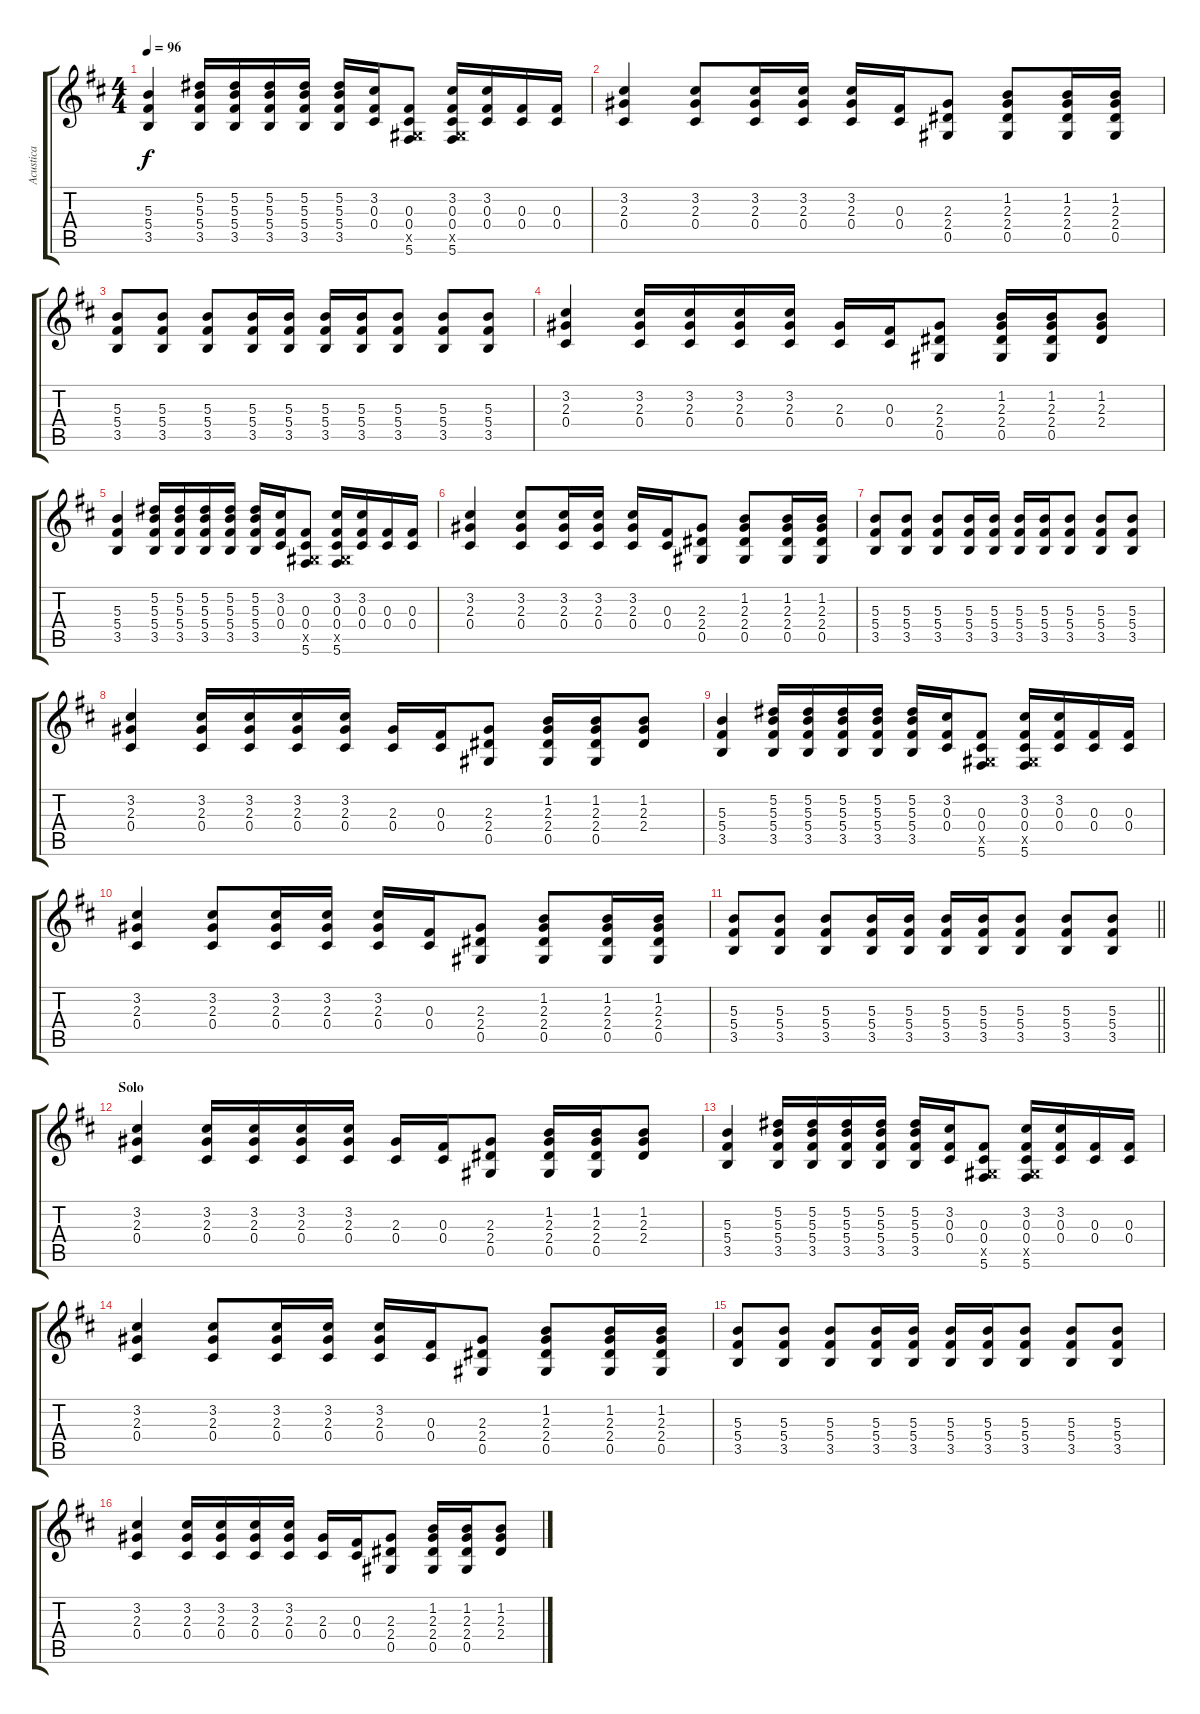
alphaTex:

\track ("Acustica" "Acustica") {instrument acousticguitarsteel}
\staff {score tabs}
\tuning (Eb4 Bb3 Gb3 Db3 Ab2 Db2) {hide}
\ts (4 4)
\tempo 96
\clef g2
\ks d
(5.3 5.4 3.5).4{dy f} (5.2 5.3 5.4 3.5).16 (5.2 5.3 5.4 3.5).16 (5.2 5.3 5.4 3.5).16 (5.2 5.3 5.4 3.5).16 (5.2 5.3 5.4 3.5).16 (3.2 0.3 0.4).16 (0.3 0.4 0.5{x} 5.6).8 (3.2 0.3 0.4 0.5{x} 5.6).16 (3.2 0.3 0.4).16 (0.3 0.4).16 (0.3 0.4).16 |
(3.2 2.3 0.4).4 (3.2 2.3 0.4).8 (3.2 2.3 0.4).16 (3.2 2.3 0.4).16 (3.2 2.3 0.4).16 (0.3 0.4).16 (2.3 2.4 0.5).8 (1.2 2.3 2.4 0.5).8 (1.2 2.3 2.4 0.5).16 (1.2 2.3 2.4 0.5).16 |
(5.3 5.4 3.5).8 (5.3 5.4 3.5).8 (5.3 5.4 3.5).8 (5.3 5.4 3.5).16 (5.3 5.4 3.5).16 (5.3 5.4 3.5).16 (5.3 5.4 3.5).16 (5.3 5.4 3.5).8 (5.3 5.4 3.5).8 (5.3 5.4 3.5).8 |
(3.2 2.3 0.4).4 (3.2 2.3 0.4).16 (3.2 2.3 0.4).16 (3.2 2.3 0.4).16 (3.2 2.3 0.4).16 (2.3 0.4).16 (0.3 0.4).16 (2.3 2.4 0.5).8 (1.2 2.3 2.4 0.5).16 (1.2 2.3 2.4 0.5).16 (1.2 2.3 2.4).8 |
(5.3 5.4 3.5).4 (5.2 5.3 5.4 3.5).16 (5.2 5.3 5.4 3.5).16 (5.2 5.3 5.4 3.5).16 (5.2 5.3 5.4 3.5).16 (5.2 5.3 5.4 3.5).16 (3.2 0.3 0.4).16 (0.3 0.4 0.5{x} 5.6).8 (3.2 0.3 0.4 0.5{x} 5.6).16 (3.2 0.3 0.4).16 (0.3 0.4).16 (0.3 0.4).16 |
(3.2 2.3 0.4).4 (3.2 2.3 0.4).8 (3.2 2.3 0.4).16 (3.2 2.3 0.4).16 (3.2 2.3 0.4).16 (0.3 0.4).16 (2.3 2.4 0.5).8 (1.2 2.3 2.4 0.5).8 (1.2 2.3 2.4 0.5).16 (1.2 2.3 2.4 0.5).16 |
(5.3 5.4 3.5).8 (5.3 5.4 3.5).8 (5.3 5.4 3.5).8 (5.3 5.4 3.5).16 (5.3 5.4 3.5).16 (5.3 5.4 3.5).16 (5.3 5.4 3.5).16 (5.3 5.4 3.5).8 (5.3 5.4 3.5).8 (5.3 5.4 3.5).8 |
(3.2 2.3 0.4).4 (3.2 2.3 0.4).16 (3.2 2.3 0.4).16 (3.2 2.3 0.4).16 (3.2 2.3 0.4).16 (2.3 0.4).16 (0.3 0.4).16 (2.3 2.4 0.5).8 (1.2 2.3 2.4 0.5).16 (1.2 2.3 2.4 0.5).16 (1.2 2.3 2.4).8 |
(5.3 5.4 3.5).4 (5.2 5.3 5.4 3.5).16 (5.2 5.3 5.4 3.5).16 (5.2 5.3 5.4 3.5).16 (5.2 5.3 5.4 3.5).16 (5.2 5.3 5.4 3.5).16 (3.2 0.3 0.4).16 (0.3 0.4 0.5{x} 5.6).8 (3.2 0.3 0.4 0.5{x} 5.6).16 (3.2 0.3 0.4).16 (0.3 0.4).16 (0.3 0.4).16 |
(3.2 2.3 0.4).4 (3.2 2.3 0.4).8 (3.2 2.3 0.4).16 (3.2 2.3 0.4).16 (3.2 2.3 0.4).16 (0.3 0.4).16 (2.3 2.4 0.5).8 (1.2 2.3 2.4 0.5).8 (1.2 2.3 2.4 0.5).16 (1.2 2.3 2.4 0.5).16 |
\barLineRight lightlight
(5.3 5.4 3.5).8 (5.3 5.4 3.5).8 (5.3 5.4 3.5).8 (5.3 5.4 3.5).16 (5.3 5.4 3.5).16 (5.3 5.4 3.5).16 (5.3 5.4 3.5).16 (5.3 5.4 3.5).8 (5.3 5.4 3.5).8 (5.3 5.4 3.5).8 |
\section ("" "Solo")
(3.2 2.3 0.4).4 (3.2 2.3 0.4).16 (3.2 2.3 0.4).16 (3.2 2.3 0.4).16 (3.2 2.3 0.4).16 (2.3 0.4).16 (0.3 0.4).16 (2.3 2.4 0.5).8 (1.2 2.3 2.4 0.5).16 (1.2 2.3 2.4 0.5).16 (1.2 2.3 2.4).8 |
(5.3 5.4 3.5).4 (5.2 5.3 5.4 3.5).16 (5.2 5.3 5.4 3.5).16 (5.2 5.3 5.4 3.5).16 (5.2 5.3 5.4 3.5).16 (5.2 5.3 5.4 3.5).16 (3.2 0.3 0.4).16 (0.3 0.4 0.5{x} 5.6).8 (3.2 0.3 0.4 0.5{x} 5.6).16 (3.2 0.3 0.4).16 (0.3 0.4).16 (0.3 0.4).16 |
(3.2 2.3 0.4).4 (3.2 2.3 0.4).8 (3.2 2.3 0.4).16 (3.2 2.3 0.4).16 (3.2 2.3 0.4).16 (0.3 0.4).16 (2.3 2.4 0.5).8 (1.2 2.3 2.4 0.5).8 (1.2 2.3 2.4 0.5).16 (1.2 2.3 2.4 0.5).16 |
(5.3 5.4 3.5).8 (5.3 5.4 3.5).8 (5.3 5.4 3.5).8 (5.3 5.4 3.5).16 (5.3 5.4 3.5).16 (5.3 5.4 3.5).16 (5.3 5.4 3.5).16 (5.3 5.4 3.5).8 (5.3 5.4 3.5).8 (5.3 5.4 3.5).8 |
(3.2 2.3 0.4).4 (3.2 2.3 0.4).16 (3.2 2.3 0.4).16 (3.2 2.3 0.4).16 (3.2 2.3 0.4).16 (2.3 0.4).16 (0.3 0.4).16 (2.3 2.4 0.5).8 (1.2 2.3 2.4 0.5).16 (1.2 2.3 2.4 0.5).16 (1.2 2.3 2.4).8
